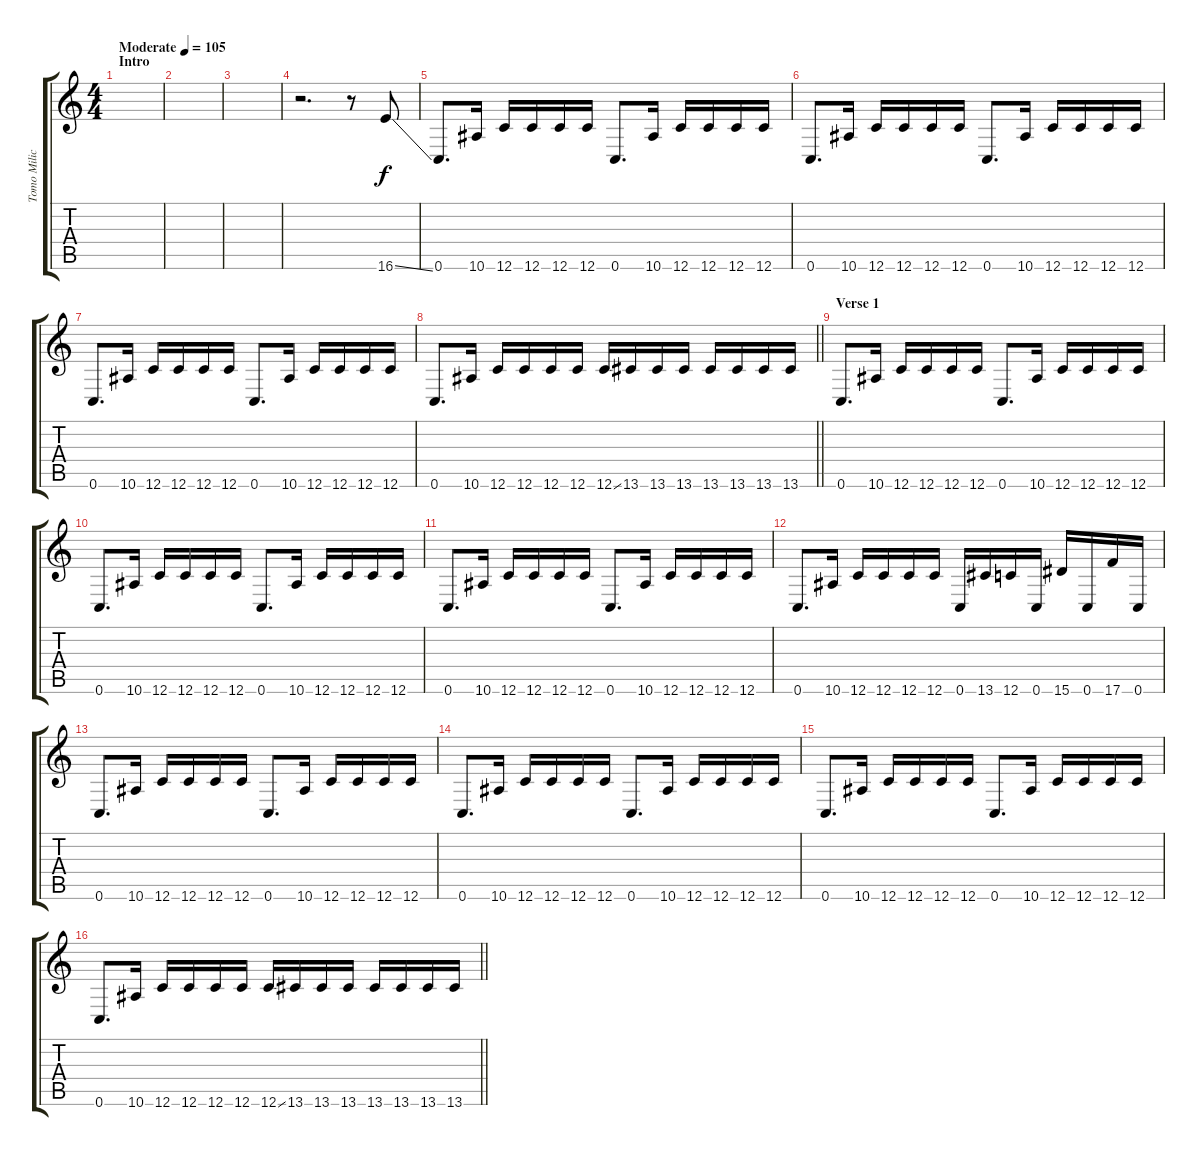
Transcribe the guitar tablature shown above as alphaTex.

\track ("Tomo Milicevic - Guitar 1" "Tomo Milic") {instrument overdrivenguitar}
\staff {score tabs}
\tuning (D4 A3 F3 C3 G2 C2) {hide}
\ts (4 4)
\section ("" "Intro")
\tempo (105 "Moderate")
\clef g2
\ks c
|
|
|
r.2{d} r.8 16.6{ss}.8 |
0.6.8{d} 10.6.16 12.6.16 12.6.16 12.6.16 12.6.16 0.6.8{d} 10.6.16 12.6.16 12.6.16 12.6.16 12.6.16 |
0.6.8{d} 10.6.16 12.6.16 12.6.16 12.6.16 12.6.16 0.6.8{d} 10.6.16 12.6.16 12.6.16 12.6.16 12.6.16 |
0.6.8{d} 10.6.16 12.6.16 12.6.16 12.6.16 12.6.16 0.6.8{d} 10.6.16 12.6.16 12.6.16 12.6.16 12.6.16 |
\barLineRight lightlight
0.6.8{d} 10.6.16 12.6.16 12.6.16 12.6.16 12.6.16 12.6{ss}.16 13.6.16 13.6.16 13.6.16 13.6.16 13.6.16 13.6.16 13.6.16 |
\section ("" "Verse 1")
0.6.8{d} 10.6.16 12.6.16 12.6.16 12.6.16 12.6.16 0.6.8{d} 10.6.16 12.6.16 12.6.16 12.6.16 12.6.16 |
0.6.8{d} 10.6.16 12.6.16 12.6.16 12.6.16 12.6.16 0.6.8{d} 10.6.16 12.6.16 12.6.16 12.6.16 12.6.16 |
0.6.8{d} 10.6.16 12.6.16 12.6.16 12.6.16 12.6.16 0.6.8{d} 10.6.16 12.6.16 12.6.16 12.6.16 12.6.16 |
0.6.8{d} 10.6.16 12.6.16 12.6.16 12.6.16 12.6.16 0.6.16 13.6.16 12.6.16 0.6.16 15.6.16 0.6.16 17.6.16 0.6.16 |
0.6.8{d} 10.6.16 12.6.16 12.6.16 12.6.16 12.6.16 0.6.8{d} 10.6.16 12.6.16 12.6.16 12.6.16 12.6.16 |
0.6.8{d} 10.6.16 12.6.16 12.6.16 12.6.16 12.6.16 0.6.8{d} 10.6.16 12.6.16 12.6.16 12.6.16 12.6.16 |
0.6.8{d} 10.6.16 12.6.16 12.6.16 12.6.16 12.6.16 0.6.8{d} 10.6.16 12.6.16 12.6.16 12.6.16 12.6.16 |
\barLineRight lightlight
0.6.8{d} 10.6.16 12.6.16 12.6.16 12.6.16 12.6.16 12.6{ss}.16 13.6.16 13.6.16 13.6.16 13.6.16 13.6.16 13.6.16 13.6.16
